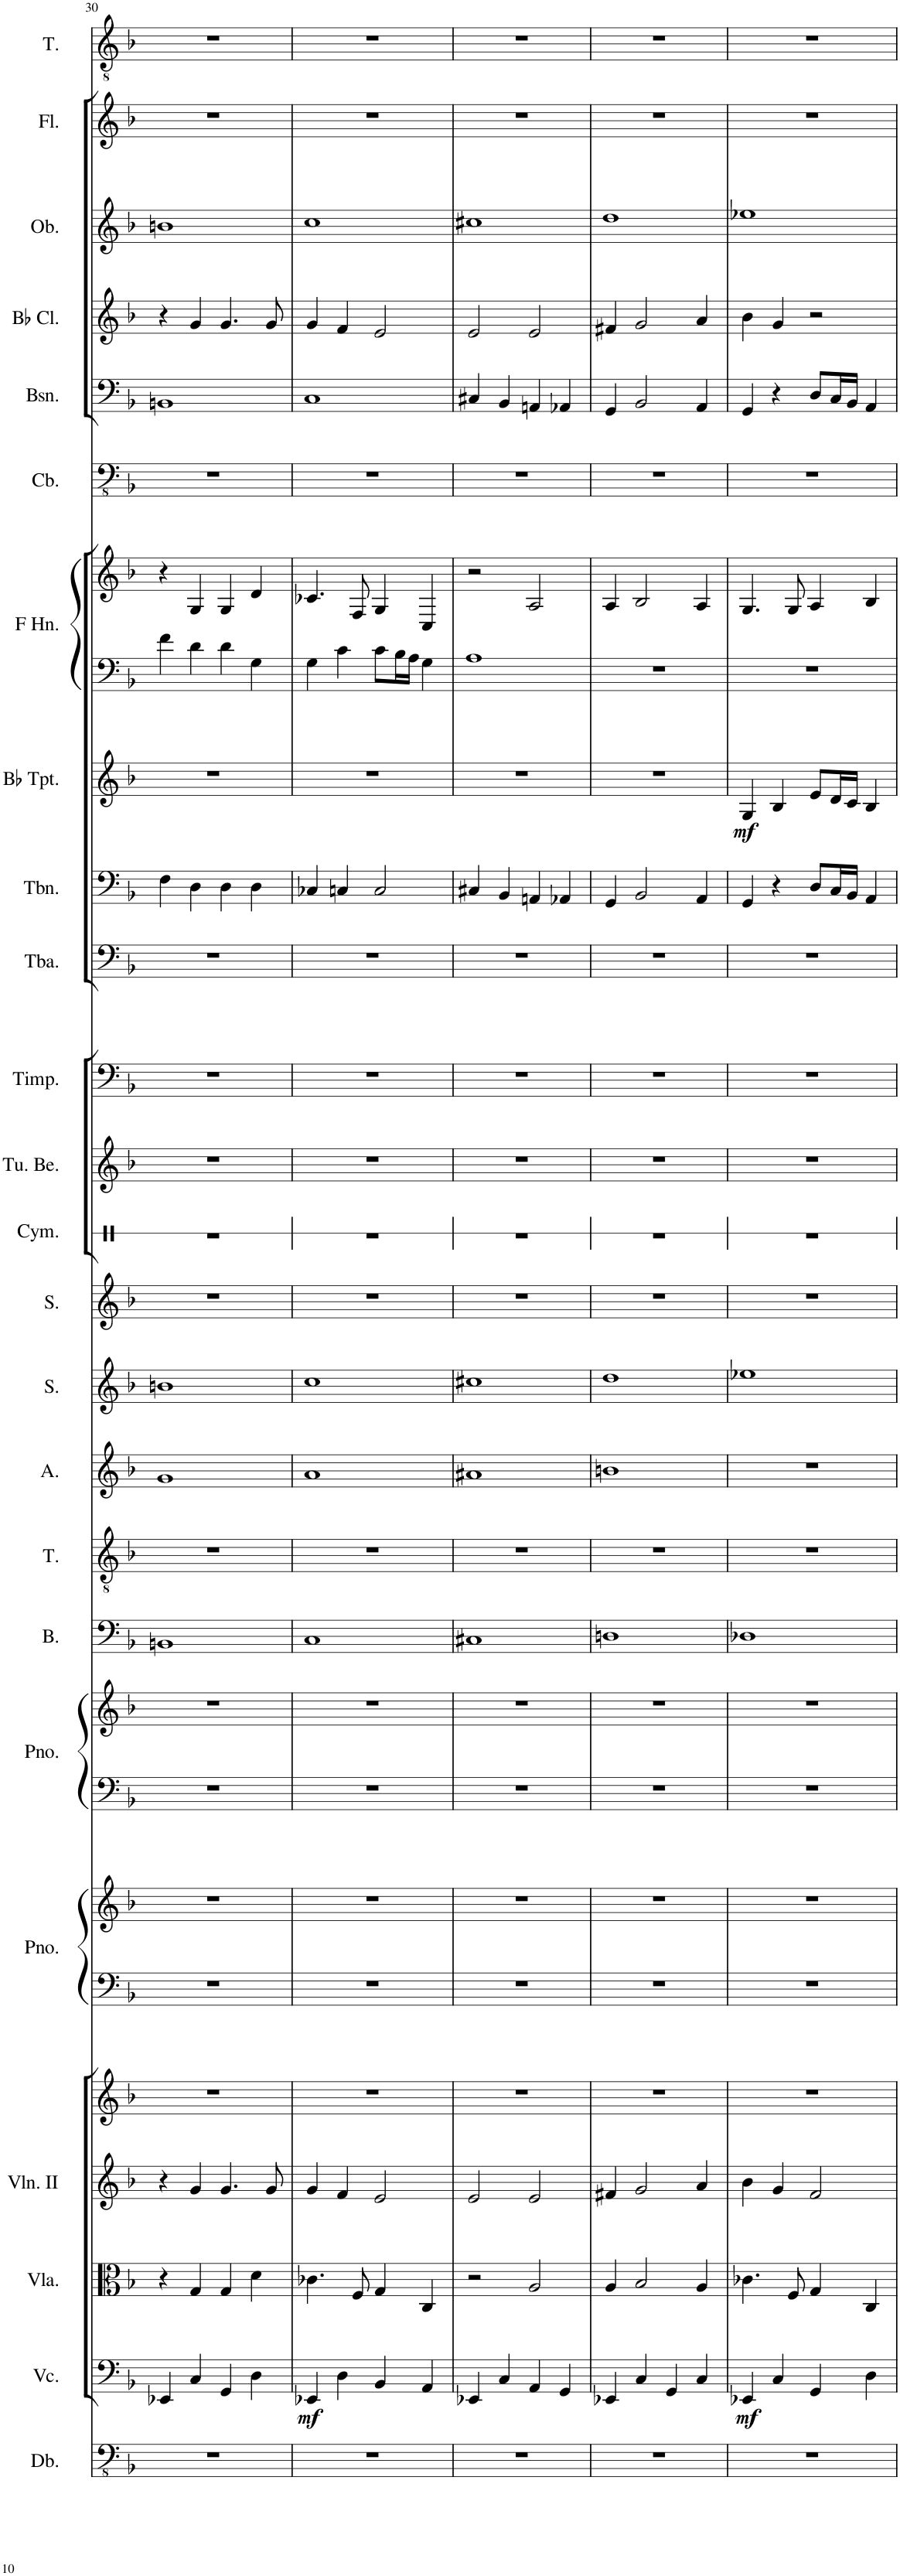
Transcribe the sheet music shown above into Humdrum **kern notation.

**kern	**kern	**dynam	**kern	**kern	**kern	**kern	**kern	**kern	**kern	**kern	**kern	**kern	**kern	**kern	**kern	**kern	**kern	**kern	**kern	**kern	**dynam	**kern	**kern	**kern	**kern	**kern	**kern	**kern	**kern
*part25	*part24	*part24	*part23	*part22	*part21	*part20	*part20	*part19	*part19	*part18	*part17	*part16	*part15	*part14	*part13	*part12	*part11	*part10	*part9	*part8	*part8	*part7	*part7	*part6	*part5	*part4	*part3	*part2	*part1
*staff28	*staff27	*staff27	*staff26	*staff25	*staff24	*staff23	*staff22	*staff21	*staff20	*staff19	*staff18	*staff17	*staff16	*staff15	*staff14	*staff13	*staff12	*staff11	*staff10	*staff9	*staff9	*staff8	*staff7	*staff6	*staff5	*staff4	*staff3	*staff2	*staff1
*I"Double Bass	*I"Violoncellos	*	*I"Violas	*I"Violins II	*I"Violins I	*I"Piano	*	*I"Piano	*	*I"Bass	*I"Tenor	*I"Alto	*I"Soprano	*I"Soprano	*I"Cymbal	*I"Tubular Bells	*I"Timpani	*I"Tuba	*I"Trombone	*I"Trumpets in Bb	*	*I"Horns in F	*	*I"Contrabasses	*I"Bassoons	*I"Clarinets in Bb	*I"Oboes	*I"Flutes	*I"Tenor
*I'Db.	*I'Vc.	*	*I'Vla.	*I'Vln. II	*	*I'Pno.	*	*I'Pno.	*	*I'B.	*I'T.	*I'A.	*I'S.	*I'S.	*I'Cym.	*I'Tu. Be.	*I'Timp.	*I'Tba.	*I'Tbn.	*	*	*	*	*I'Cb.	*I'Bsn.	*	*I'Ob.	*I'Fl.	*I'T.
!!LO:PB:g=z
*clefFv4	*clefF4	*	*clefC3	*clefG2	*clefG2	*clefF4	*clefG2	*clefF4	*clefG2	*clefF4	*clefGv2	*clefG2	*clefG2	*clefG2	*clefX	*clefG2	*clefF4	*clefF4	*clefF4	*clefG2	*	*clefF4	*clefG2	*clefFv4	*clefF4	*clefG2	*clefG2	*clefG2	*clefGv2
*ITrd7c12	*	*	*	*	*	*	*	*	*	*	*	*	*	*	*	*	*	*	*	*ITrd1c2	*	*ITrd4c7	*ITrd4c7	*ITrd7c12	*	*ITrd1c2	*	*	*
*k[b-]	*k[b-]	*	*k[b-]	*k[b-]	*k[b-]	*k[b-]	*k[b-]	*k[b-]	*k[b-]	*k[b-]	*k[b-]	*k[b-]	*k[b-]	*k[b-]	*k[]	*k[b-]	*k[b-]	*k[b-]	*k[b-]	*k[b-]	*	*k[b-]	*k[b-]	*k[b-]	*k[b-]	*k[b-]	*k[b-]	*k[b-]	*k[b-]
*M4/4	*M4/4	*	*M4/4	*M4/4	*M4/4	*M4/4	*M4/4	*M4/4	*M4/4	*M4/4	*M4/4	*M4/4	*M4/4	*M4/4	*M4/4	*M4/4	*M4/4	*M4/4	*M4/4	*M4/4	*	*M4/4	*M4/4	*M4/4	*M4/4	*M4/4	*M4/4	*M4/4	*M4/4
=30	=30	=30	=30	=30	=30	=30	=30	=30	=30	=30	=30	=30	=30	=30	=30	=30	=30	=30	=30	=30	=30	=30	=30	=30	=30	=30	=30	=30	=30
1r	4EE-X/	.	4r	4r	1r	1r	1r	1r	1r	1BBn	1r	1g	1bn	1r	1r	1r	1r	1r	4F\	1r	.	4f\	4r	1r	1BBn	4r	1bn	1r	1r
.	4C/	.	4G/	4g/	.	.	.	.	.	.	.	.	.	.	.	.	.	.	4D\	.	.	4d\	4G/	.	.	4g/	.	.	.
.	4GG/	.	4G/	4.g/	.	.	.	.	.	.	.	.	.	.	.	.	.	.	4D\	.	.	4d\	4G/	.	.	4.g/	.	.	.
.	4D\	.	4d\	.	.	.	.	.	.	.	.	.	.	.	.	.	.	.	4D\	.	.	4G\	4d/	.	.	.	.	.	.
.	.	.	.	8g/	.	.	.	.	.	.	.	.	.	.	.	.	.	.	.	.	.	.	.	.	.	8g/	.	.	.
=31	=31	=31	=31	=31	=31	=31	=31	=31	=31	=31	=31	=31	=31	=31	=31	=31	=31	=31	=31	=31	=31	=31	=31	=31	=31	=31	=31	=31	=31
1r	4EE-X/	.	4.c-X\	4g/	1r	1r	1r	1r	1r	1C	1r	1a	1cc	1r	1r	1r	1r	1r	4C-X/	1r	.	4G\	4.c-X/	1r	1C	4g/	1cc	1r	1r
!	!	!LO:DY:b	!	!	!	!	!	!	!	!	!	!	!	!	!	!	!	!	!	!	!	!	!	!	!	!	!	!	!
.	4D\	mf	.	4f/	.	.	.	.	.	.	.	.	.	.	.	.	.	.	4Cn/	.	.	4c\	.	.	.	4f/	.	.	.
.	.	.	8F/	.	.	.	.	.	.	.	.	.	.	.	.	.	.	.	.	.	.	.	8F/	.	.	.	.	.	.
.	4BB-/	.	4G/	2e/	.	.	.	.	.	.	.	.	.	.	.	.	.	.	2C/	.	.	8c\L	4G/	.	.	2e/	.	.	.
.	.	.	.	.	.	.	.	.	.	.	.	.	.	.	.	.	.	.	.	.	.	16B-\L	.	.	.	.	.	.	.
.	.	.	.	.	.	.	.	.	.	.	.	.	.	.	.	.	.	.	.	.	.	16A\JJ	.	.	.	.	.	.	.
.	4AA/	.	4C/	.	.	.	.	.	.	.	.	.	.	.	.	.	.	.	.	.	.	4G\	4C/	.	.	.	.	.	.
=32	=32	=32	=32	=32	=32	=32	=32	=32	=32	=32	=32	=32	=32	=32	=32	=32	=32	=32	=32	=32	=32	=32	=32	=32	=32	=32	=32	=32	=32
1r	4EE-X/	.	2r	2e/	1r	1r	1r	1r	1r	1C#X	1r	1a#X	1cc#X	1r	1r	1r	1r	1r	4C#X/	1r	.	1A	2r	1r	4C#X/	2e/	1cc#X	1r	1r
.	4C/	.	.	.	.	.	.	.	.	.	.	.	.	.	.	.	.	.	4BB-/	.	.	.	.	.	4BB-/	.	.	.	.
.	4AA/	.	2A/	2e/	.	.	.	.	.	.	.	.	.	.	.	.	.	.	4AAn/	.	.	.	2A/	.	4AAn/	2e/	.	.	.
.	4GG/	.	.	.	.	.	.	.	.	.	.	.	.	.	.	.	.	.	4AA-X/	.	.	.	.	.	4AA-X/	.	.	.	.
=33	=33	=33	=33	=33	=33	=33	=33	=33	=33	=33	=33	=33	=33	=33	=33	=33	=33	=33	=33	=33	=33	=33	=33	=33	=33	=33	=33	=33	=33
1r	4EE-X/	.	4A/	4f#X/	1r	1r	1r	1r	1r	1Dn	1r	1bn	1dd	1r	1r	1r	1r	1r	4GG/	1r	.	1r	4A/	1r	4GG/	4f#X/	1dd	1r	1r
.	4C/	.	2B-/	2g/	.	.	.	.	.	.	.	.	.	.	.	.	.	.	2BB-/	.	.	.	2B-/	.	2BB-/	2g/	.	.	.
.	4GG/	.	.	.	.	.	.	.	.	.	.	.	.	.	.	.	.	.	.	.	.	.	.	.	.	.	.	.	.
.	4C/	.	4A/	4a/	.	.	.	.	.	.	.	.	.	.	.	.	.	.	4AA/	.	.	.	4A/	.	4AA/	4a/	.	.	.
=34	=34	=34	=34	=34	=34	=34	=34	=34	=34	=34	=34	=34	=34	=34	=34	=34	=34	=34	=34	=34	=34	=34	=34	=34	=34	=34	=34	=34	=34
!	!	!	!	!	!	!	!	!	!	!	!	!	!	!	!	!	!	!	!	!	!LO:DY:b	!	!	!	!	!	!	!	!
1r	4EE-X/	.	4.c-X\	4b-\	1r	1r	1r	1r	1r	1D-X	1r	1r	1ee-X	1r	1r	1r	1r	1r	4GG/	4G/	mf	1r	4.G/	1r	4GG/	4b-\	1ee-X	1r	1r
!	!	!LO:DY:b	!	!	!	!	!	!	!	!	!	!	!	!	!	!	!	!	!	!	!	!	!	!	!	!	!	!	!
.	4C/	mf	.	4g/	.	.	.	.	.	.	.	.	.	.	.	.	.	.	4r	4B-/	.	.	.	.	4r	4g/	.	.	.
.	.	.	8F/	.	.	.	.	.	.	.	.	.	.	.	.	.	.	.	.	.	.	.	8G/	.	.	.	.	.	.
.	4GG/	.	4G/	2f/	.	.	.	.	.	.	.	.	.	.	.	.	.	.	8D/L	8e/L	.	.	4A/	.	8D/L	2r	.	.	.
.	.	.	.	.	.	.	.	.	.	.	.	.	.	.	.	.	.	.	16C/L	16d/L	.	.	.	.	16C/L	.	.	.	.
.	.	.	.	.	.	.	.	.	.	.	.	.	.	.	.	.	.	.	16BB-/JJ	16c/JJ	.	.	.	.	16BB-/JJ	.	.	.	.
.	4D\	.	4C/	.	.	.	.	.	.	.	.	.	.	.	.	.	.	.	4AA/	4B-/	.	.	4B-/	.	4AA/	.	.	.	.
=	=	=	=	=	=	=	=	=	=	=	=	=	=	=	=	=	=	=	=	=	=	=	=	=	=	=	=	=	=
*-	*-	*-	*-	*-	*-	*-	*-	*-	*-	*-	*-	*-	*-	*-	*-	*-	*-	*-	*-	*-	*-	*-	*-	*-	*-	*-	*-	*-	*-
